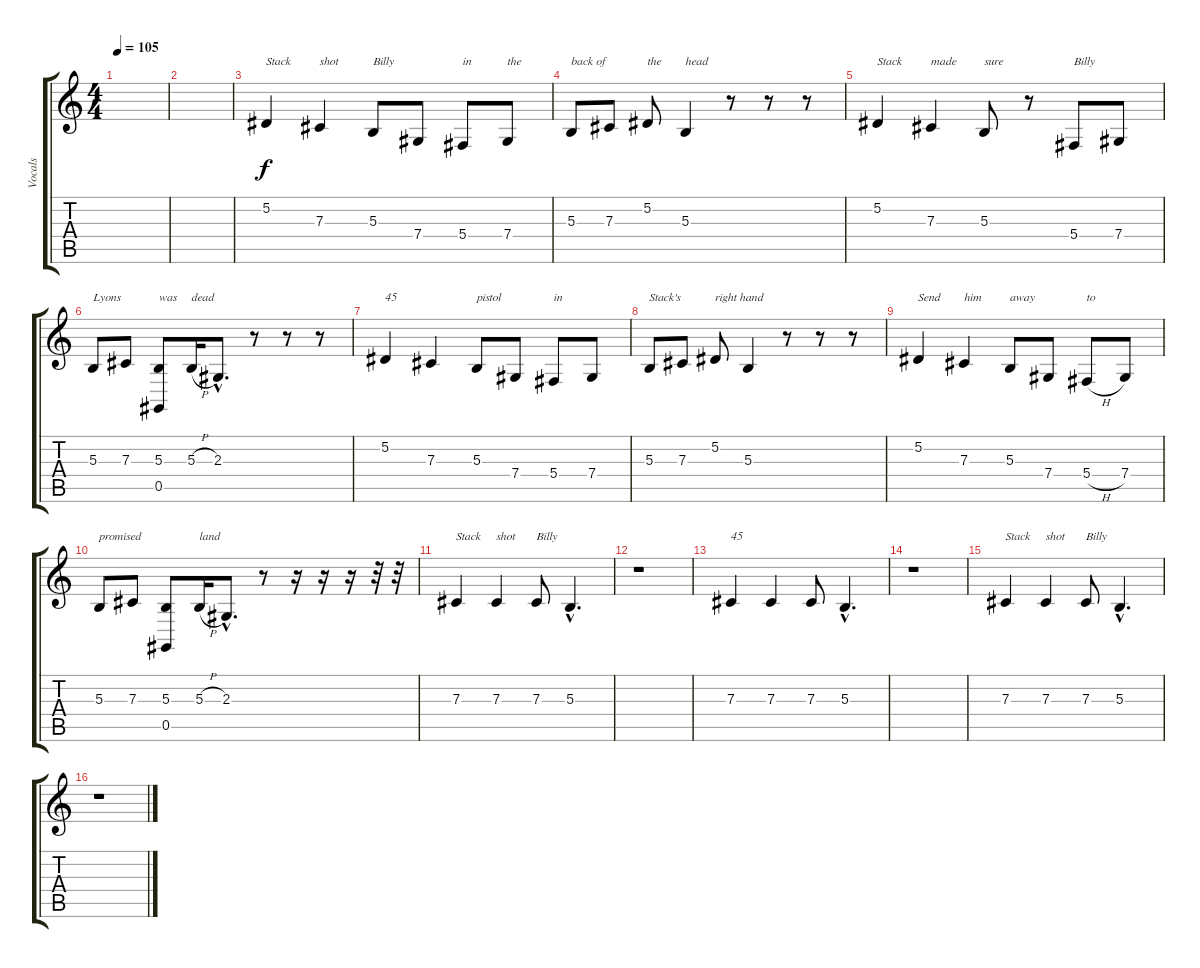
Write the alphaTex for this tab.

\track ("Vocals" "Vocals") {instrument oboe}
\staff {score tabs}
\tuning (Eb4 Bb3 Gb3 Db3 Ab2 Eb2) {hide}
\ts (4 4)
\tempo 105
\clef g2
\ks c
|
|
5.2.4{txt "Stack"} 7.3.4{txt "shot"} 5.3.8{txt "Billy"} 7.4.8 5.4.8{txt "in"} 7.4.8{txt "the"} |
5.3.8{txt "back of"} 7.3.8 5.2.8{txt "the"} 5.3.4{txt "head"} r.8 r.8 r.8 |
5.2.4{txt "Stack"} 7.3.4{txt "made"} 5.3.8{txt "sure"} r.8 5.4.8{txt "Billy"} 7.4.8 |
5.3.8{txt "Lyons"} 7.3.8 (5.3 0.5).8{txt "was"} 5.3{h}.16{txt "dead"} 2.3{hac}.8{d} r.8 r.8 r.8 |
5.2.4{txt "45"} 7.3.4 5.3.8{txt "pistol"} 7.4.8 5.4.8{txt "in"} 7.4.8 |
5.3.8{txt "Stack's"} 7.3.8 5.2.8{txt "right hand"} 5.3.4 r.8 r.8 r.8 |
5.2.4{txt "Send"} 7.3.4{txt "him"} 5.3.8{txt "away"} 7.4.8 5.4{h}.8{txt "to"} 7.4.8 |
5.3.8{txt "promised"} 7.3.8 (5.3 0.5).8 5.3{h}.16{txt "land"} 2.3{hac}.8{d} r.8 r.16 r.16 r.16 r.32 r.32 |
7.3.4{txt "Stack"} 7.3.4{txt "shot"} 7.3.8{txt "Billy"} 5.3{hac}.4{d} |
r.1 |
7.3.4{txt "45"} 7.3.4 7.3.8 5.3{hac}.4{d} |
r.1 |
7.3.4{txt "Stack"} 7.3.4{txt "shot"} 7.3.8{txt "Billy"} 5.3{hac}.4{d} |
r.1
